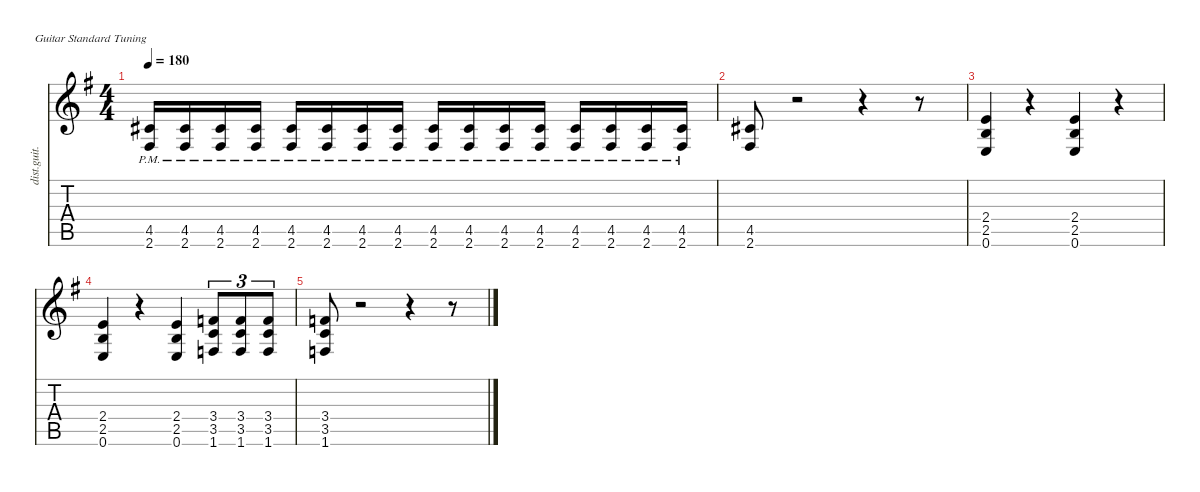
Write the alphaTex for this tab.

\defaultSystemsLayout 4
\hideDynamics
\bracketExtendMode nobrackets
\otherSystemsTrackNameOrientation horizontal
\track ("James Hetfield" "dist.guit.") {solo instrument distortionguitar}
\staff {score tabs}
\tuning (E4 B3 G3 D3 A2 E2)
\ts (4 4)
\tempo 180
\clef g2
\ks eminor
(4.5{pm acc #} 2.6{pm acc #}).16{dy f beam Up} (4.5{pm acc #} 2.6{pm acc #}).16{beam Up} (4.5{pm acc #} 2.6{pm acc #}).16{beam Up} (4.5{pm acc #} 2.6{pm acc #}).16{beam Up} (4.5{pm acc #} 2.6{pm acc #}).16{beam Up} (4.5{pm acc #} 2.6{pm acc #}).16{beam Up} (4.5{pm acc #} 2.6{pm acc #}).16{beam Up} (4.5{pm acc #} 2.6{pm acc #}).16{beam Up} (4.5{pm acc #} 2.6{pm acc #}).16{beam Up} (4.5{pm acc #} 2.6{pm acc #}).16{beam Up} (4.5{pm acc #} 2.6{pm acc #}).16{beam Up} (4.5{pm acc #} 2.6{pm acc #}).16{beam Up} (4.5{pm acc #} 2.6{pm acc #}).16{beam Up} (4.5{pm acc #} 2.6{pm acc #}).16{beam Up} (4.5{pm acc #} 2.6{pm acc #}).16{beam Up} (4.5{pm acc #} 2.6{pm acc #}).16{beam Up} |
(4.5{acc #} 2.6{acc #}).8{beam Up} r.2{beam Up} r.4{beam Up} r.8{beam Up} |
(2.4{acc forcenatural} 2.5{acc forcenatural} 0.6{acc forcenatural}).4{beam Up} r.4{beam Up} (2.4{acc forcenatural} 2.5{acc forcenatural} 0.6{acc forcenatural}).4{beam Up} r.4{beam Up} |
(2.4{acc forcenatural} 2.5{acc forcenatural} 0.6{acc forcenatural}).4{beam Up} r.4{beam Up} (2.4{acc forcenatural} 2.5{acc forcenatural} 0.6{acc forcenatural}).4{beam Up} (3.4{acc forcenatural} 3.5{acc forcenatural} 1.6{acc forcenatural}).8{tu (3 2) beam Up} (3.4{acc forcenatural} 3.5{acc forcenatural} 1.6{acc forcenatural}).8{tu (3 2) beam Up} (3.4{acc forcenatural} 3.5{acc forcenatural} 1.6{acc forcenatural}).8{tu (3 2) beam Up} |
(3.4{acc forcenatural} 3.5{acc forcenatural} 1.6{acc forcenatural}).8{beam Up} r.2{beam Up} r.4{beam Up} r.8{beam Up}
